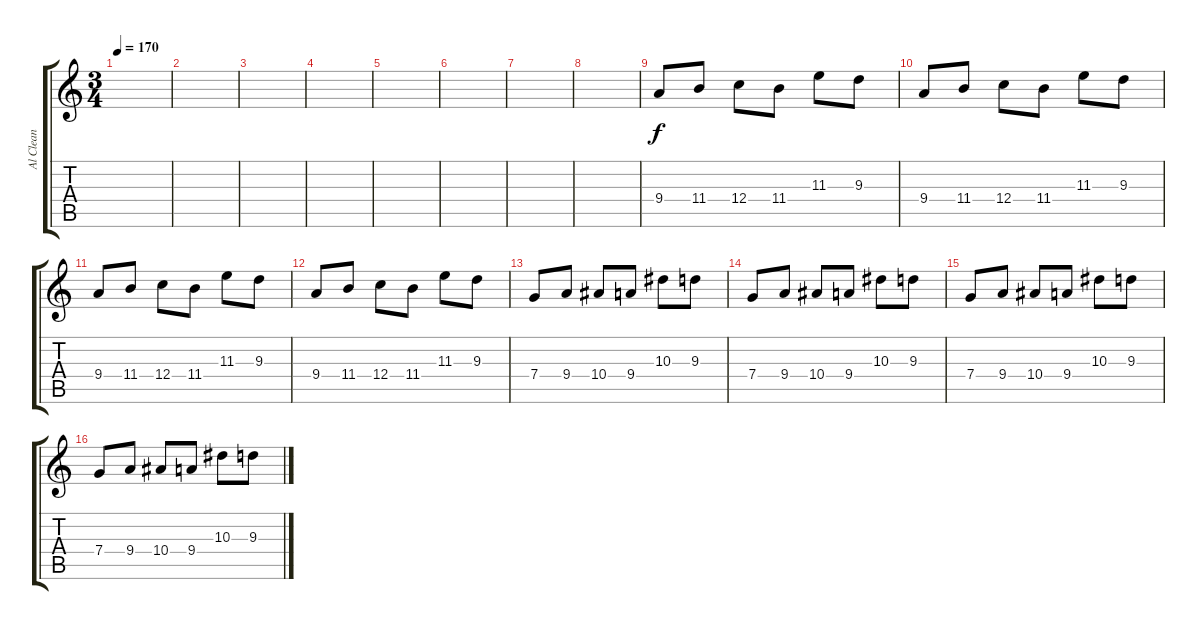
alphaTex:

\track ("Al Clean" "Al Clean") {instrument electricguitarclean}
\staff {score tabs}
\tuning (D4 A3 F3 C3 G2 C2) {hide}
\ts (3 4)
\tempo 170
\clef g2
\ks c
|
|
|
|
|
|
|
|
9.4.8 11.4.8 12.4.8 11.4.8 11.3.8 9.3.8 |
9.4.8 11.4.8 12.4.8 11.4.8 11.3.8 9.3.8 |
9.4.8 11.4.8 12.4.8 11.4.8 11.3.8 9.3.8 |
9.4.8 11.4.8 12.4.8 11.4.8 11.3.8 9.3.8 |
7.4.8 9.4.8 10.4.8 9.4.8 10.3.8 9.3.8 |
7.4.8 9.4.8 10.4.8 9.4.8 10.3.8 9.3.8 |
7.4.8 9.4.8 10.4.8 9.4.8 10.3.8 9.3.8 |
7.4.8 9.4.8 10.4.8 9.4.8 10.3.8 9.3.8
